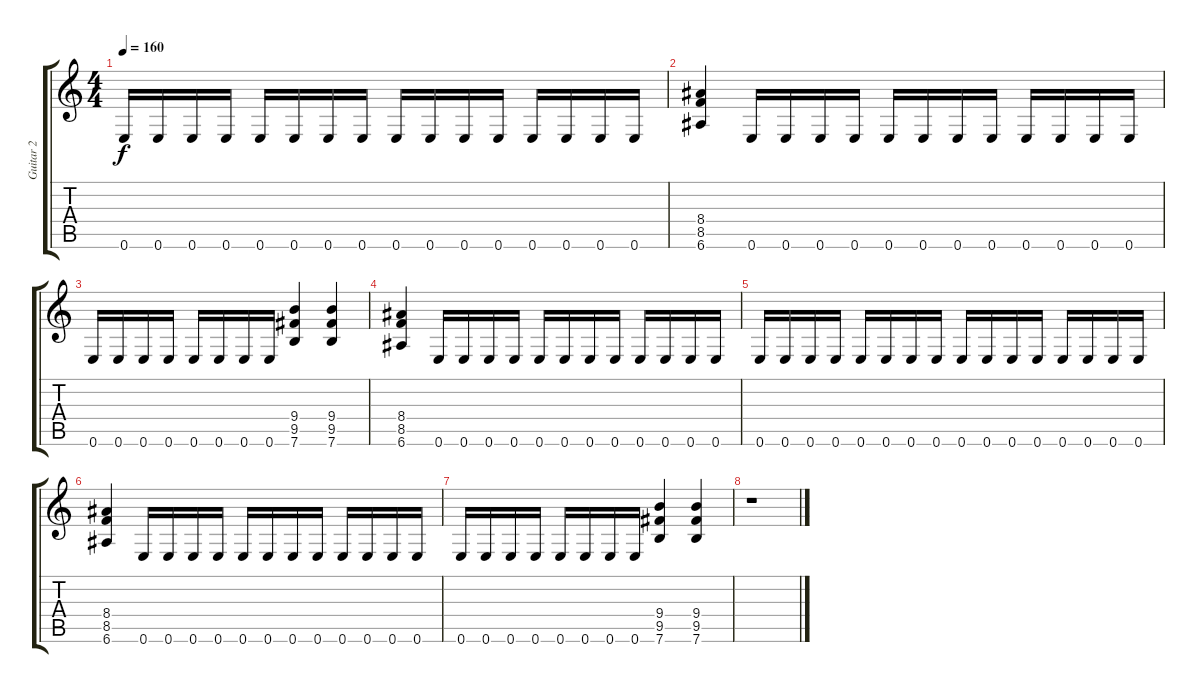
\track ("Guitar 2" "Guitar 2") {instrument overdrivenguitar}
\staff {score tabs}
\tuning (E4 B3 G3 D3 A2 E2) {hide}
\ts (4 4)
\tempo 160
\clef g2
\ks c
0.6.16{dy f} 0.6.16 0.6.16 0.6.16 0.6.16 0.6.16 0.6.16 0.6.16 0.6.16 0.6.16 0.6.16 0.6.16 0.6.16 0.6.16 0.6.16 0.6.16 |
(8.4 8.5 6.6).4 0.6.16 0.6.16 0.6.16 0.6.16 0.6.16 0.6.16 0.6.16 0.6.16 0.6.16 0.6.16 0.6.16 0.6.16 |
0.6.16 0.6.16 0.6.16 0.6.16 0.6.16 0.6.16 0.6.16 0.6.16 (9.4 9.5 7.6).4 (9.4 9.5 7.6).4 |
(8.4 8.5 6.6).4 0.6.16 0.6.16 0.6.16 0.6.16 0.6.16 0.6.16 0.6.16 0.6.16 0.6.16 0.6.16 0.6.16 0.6.16 |
0.6.16 0.6.16 0.6.16 0.6.16 0.6.16 0.6.16 0.6.16 0.6.16 0.6.16 0.6.16 0.6.16 0.6.16 0.6.16 0.6.16 0.6.16 0.6.16 |
(8.4 8.5 6.6).4 0.6.16 0.6.16 0.6.16 0.6.16 0.6.16 0.6.16 0.6.16 0.6.16 0.6.16 0.6.16 0.6.16 0.6.16 |
0.6.16 0.6.16 0.6.16 0.6.16 0.6.16 0.6.16 0.6.16 0.6.16 (9.4 9.5 7.6).4 (9.4 9.5 7.6).4 |
r.1
